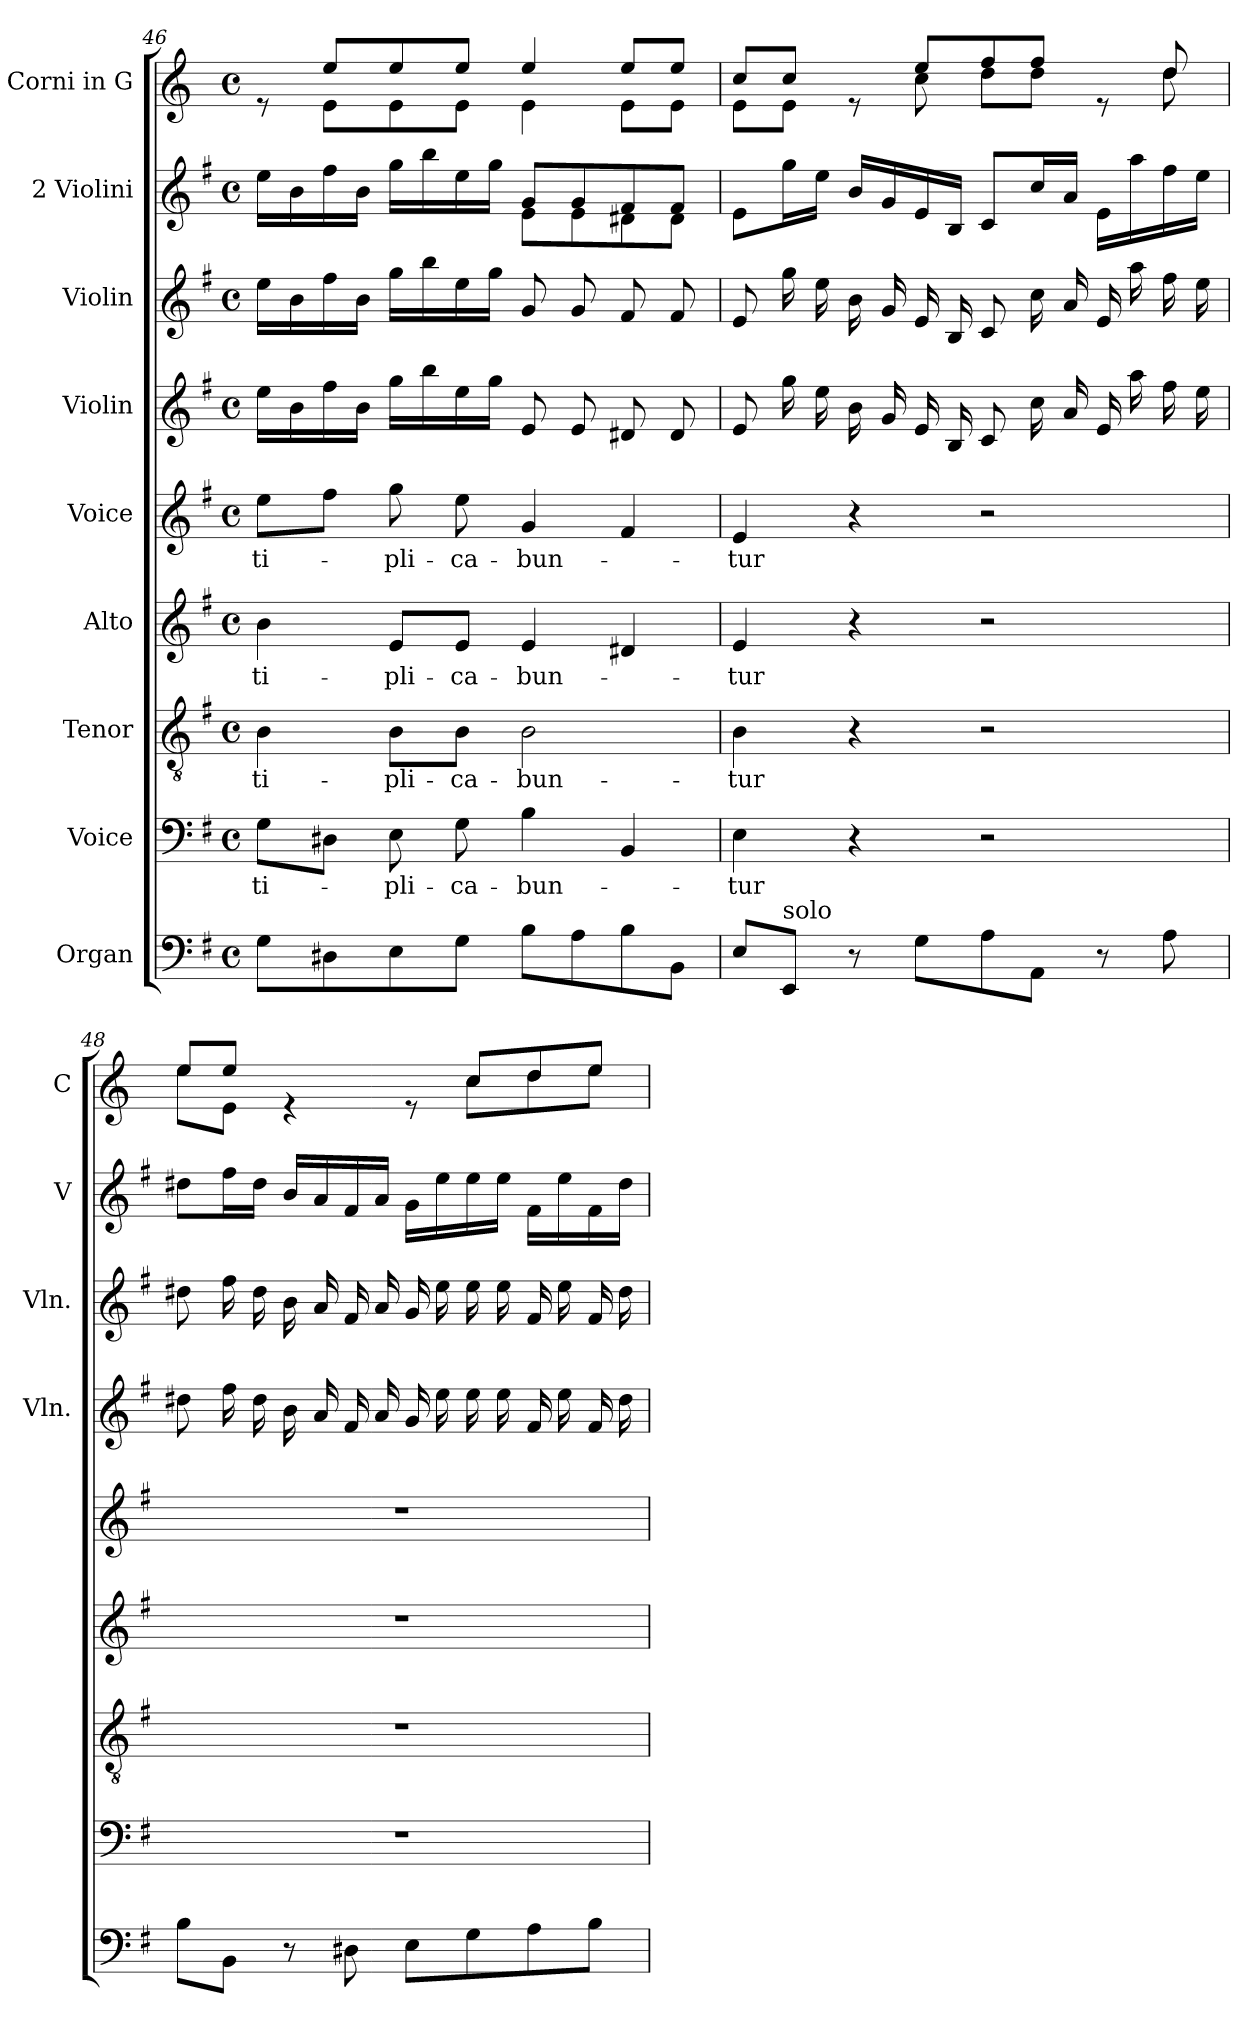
**kern	**kern	**text	**kern	**text	**kern	**text	**kern	**text	**kern	**kern	**kern	**kern
*part9	*part8	*part8	*part7	*part7	*part6	*part6	*part5	*part5	*part4	*part3	*part2	*part1
*staff9	*staff8	*staff8	*staff7	*staff7	*staff6	*staff6	*staff5	*staff5	*staff4	*staff3	*staff2	*staff1
*I"Organ	*I"Voice	*	*I"Tenor	*	*I"Alto	*	*I"Voice	*	*I"Violin	*I"Violin	*I"2 Violini	*I"Corni in G
*	*	*	*	*	*	*	*	*	*I'Vln.	*I'Vln.	*I'V	*I'C
!!LO:PB:g=z
*clefF4	*clefF4	*	*clefGv2	*	*clefG2	*	*clefG2	*	*clefG2	*clefG2	*clefG2	*clefG2
*	*	*	*	*	*	*	*	*	*	*	*	*ITrd3c5
*k[f#]	*k[f#]	*	*k[f#]	*	*k[f#]	*	*k[f#]	*	*k[f#]	*k[f#]	*k[f#]	*k[f#]
*M4/4	*M4/4	*	*M4/4	*	*M4/4	*	*M4/4	*	*M4/4	*M4/4	*M4/4	*M4/4
*met(c)	*met(c)	*	*met(c)	*	*met(c)	*	*met(c)	*	*met(c)	*met(c)	*met(c)	*met(c)
=46	=46	=46	=46	=46	=46	=46	=46	=46	=46	=46	=46	=46
!	!	!LO:LY:b	!	!LO:LY:b	!	!LO:LY:b	!	!LO:LY:b	!	!	!	!
*	*	*	*	*	*	*	*	*	*	*	*^	*^
8G\L	8G\L	-ti-	4B\	-ti-	4b\	-ti-	8ee\L	-ti-	16ee\LL	16ee\LL	16ee\LL	2ryy	8re	8ryy
.	.	.	.	.	.	.	.	.	16b\	16b\	16b\	.	.	.
8D#X\	8D#X\J	.	.	.	.	.	8ff#\J	.	16ff#\	16ff#\	16ff#\	.	8b/L	8B\L
.	.	.	.	.	.	.	.	.	16b\JJ	16b\JJ	16b\JJ	.	.	.
!	!	!LO:LY:b	!	!LO:LY:b	!	!LO:LY:b	!	!LO:LY:b	!	!	!	!	!	!
8E\	8E\	-pli-	8B\L	-pli-	8e/L	-pli-	8gg\	-pli-	16gg\LL	16gg\LL	16gg\LL	.	8b/	8B\
.	.	.	.	.	.	.	.	.	16bb\	16bb\	16bb\	.	.	.
!	!	!LO:LY:b	!	!LO:LY:b	!	!LO:LY:b	!	!LO:LY:b	!	!	!	!	!	!
8G\J	8G\	-ca-	8B\J	-ca-	8e/J	-ca-	8ee\	-ca-	16ee\	16ee\	16ee\	.	8b/J	8B\J
.	.	.	.	.	.	.	.	.	16gg\JJ	16gg\JJ	16gg\JJ	.	.	.
!	!	!LO:LY:b	!	!LO:LY:b	!	!LO:LY:b	!	!LO:LY:b	!	!	!	!	!	!
8B\L	4B\	-bun-	2B\	-bun-	4e/	-bun-	4g/	-bun-	8e/	8g/	8g/L	8e\L	4b/	4B\
8A\	.	.	.	.	.	.	.	.	8e/	8g/	8g/	8e\	.	.
8B\	4BB/	.	.	.	4d#X/	.	4f#/	.	8d#X/	8f#/	8f#/	8d#X\	8b/L	8B\L
8BB\J	.	.	.	.	.	.	.	.	8d#/	8f#/	8f#/J	8d#\J	8b/J	8B\J
=47	=47	=47	=47	=47	=47	=47	=47	=47	=47	=47	=47	=47	=47	=47
!	!	!LO:LY:b	!	!LO:LY:b	!	!LO:LY:b	!	!LO:LY:b	!	!	!	!	!	!
*	*	*	*	*	*	*	*	*	*	*	*v	*v	*	*
8E/L	4E\	-tur	4B\	-tur	4e/	-tur	4e/	-tur	8e/	8e/	8e\L	8g/L	8B\L
!LO:TX:a:t=solo	!	!	!	!	!	!	!	!	!	!	!	!	!
8EE/J	.	.	.	.	.	.	.	.	16gg\	16gg\	16gg\L	8g/J	8B\J
.	.	.	.	.	.	.	.	.	16ee\	16ee\	16ee\JJ	.	.
8r	4r	.	4r	.	4r	.	4r	.	16b\	16b\	16b/LL	8re	8ryy
.	.	.	.	.	.	.	.	.	16g/	16g/	16g/	.	.
8G\L	.	.	.	.	.	.	.	.	16e/	16e/	16e/	8b/L	8g\
.	.	.	.	.	.	.	.	.	16B/	16B/	16B/JJ	.	.
8A\	2r	.	2r	.	2r	.	2r	.	8c/	8c/	8c/L	8cc/	8a\L
8AA\J	.	.	.	.	.	.	.	.	16cc\	16cc\	16cc/L	8cc/J	8a\J
.	.	.	.	.	.	.	.	.	16a/	16a/	16a/JJ	.	.
8r	.	.	.	.	.	.	.	.	16e/	16e/	16e\LL	8re	8ryy
.	.	.	.	.	.	.	.	.	16aa\	16aa\	16aa\	.	.
8A\	.	.	.	.	.	.	.	.	16ff#\	16ff#\	16ff#\	8a/	8a\
.	.	.	.	.	.	.	.	.	16ee\	16ee\	16ee\JJ	.	.
=48	=48	=48	=48	=48	=48	=48	=48	=48	=48	=48	=48	=48	=48
8B\L	1r	.	1r	.	1r	.	1r	.	8dd#X\	8dd#X\	8dd#X\L	8b/L	8b\L
8BB\J	.	.	.	.	.	.	.	.	16ff#\	16ff#\	16ff#\L	8b/J	8B\J
.	.	.	.	.	.	.	.	.	16dd#\	16dd#\	16dd#\JJ	.	.
8r	.	.	.	.	.	.	.	.	16b\	16b\	16b/LL	4re	4.ryy
.	.	.	.	.	.	.	.	.	16a/	16a/	16a/	.	.
8D#X\	.	.	.	.	.	.	.	.	16f#/	16f#/	16f#/	.	.
.	.	.	.	.	.	.	.	.	16a/	16a/	16a/JJ	.	.
8E\L	.	.	.	.	.	.	.	.	16g/	16g/	16g\LL	8re	.
.	.	.	.	.	.	.	.	.	16ee\	16ee\	16ee\	.	.
8G\	.	.	.	.	.	.	.	.	16ee\	16ee\	16ee\	8g/L	8g\L
.	.	.	.	.	.	.	.	.	16ee\	16ee\	16ee\JJ	.	.
8A\	.	.	.	.	.	.	.	.	16f#/	16f#/	16f#\LL	8a/	8a\
.	.	.	.	.	.	.	.	.	16ee\	16ee\	16ee\	.	.
8B\J	.	.	.	.	.	.	.	.	16f#/	16f#/	16f#\	8b/J	8b\J
.	.	.	.	.	.	.	.	.	16dd#\	16dd#\	16dd#\JJ	.	.
*	*	*	*	*	*	*	*	*	*	*	*	*v	*v
=	=	=	=	=	=	=	=	=	=	=	=	=
*-	*-	*-	*-	*-	*-	*-	*-	*-	*-	*-	*-	*-
